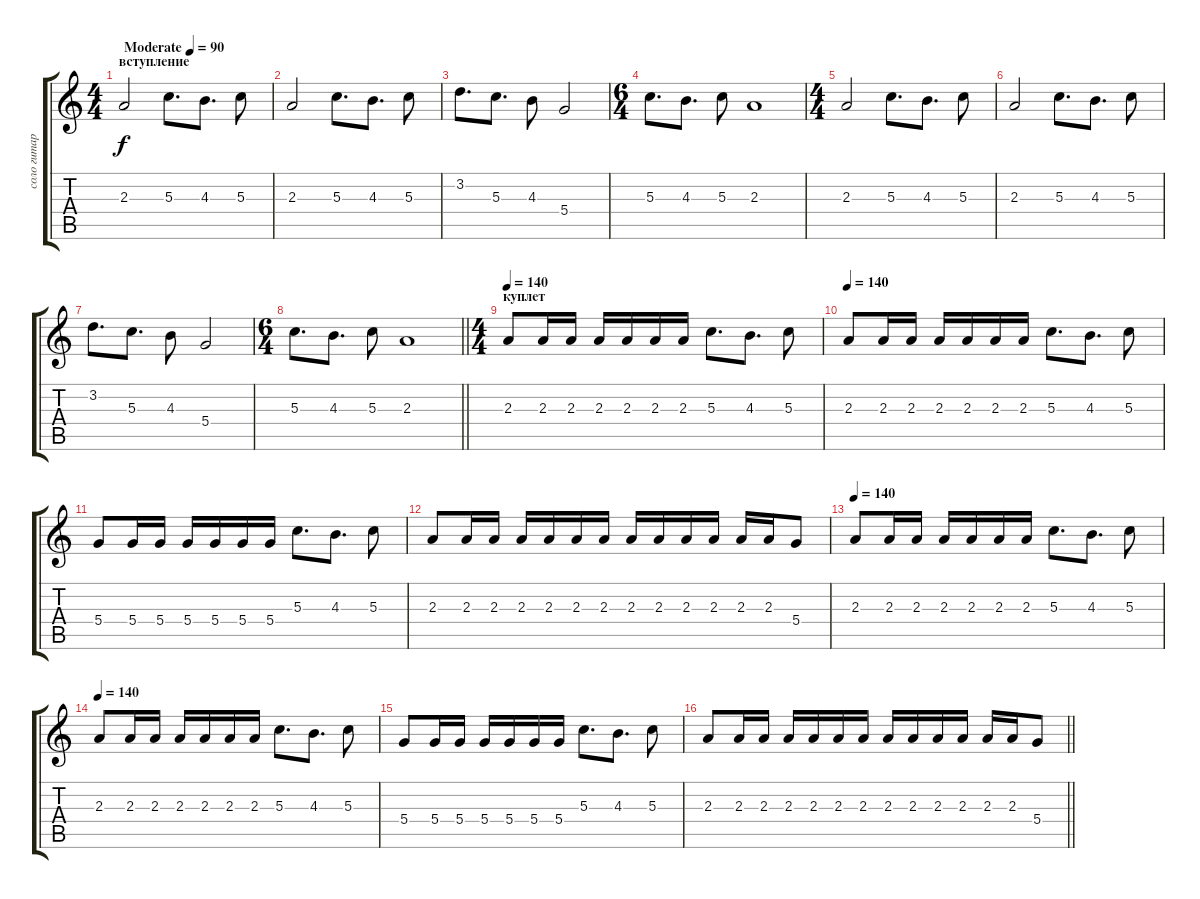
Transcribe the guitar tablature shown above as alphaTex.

\track ("соло гитара" "соло гитар") {instrument distortionguitar}
\staff {score tabs}
\tuning (E4 B3 G3 D3 A2 E2) {hide}
\ts (4 4)
\section ("" "вступление")
\tempo (90 "Moderate")
\clef g2
\ks c
2.3.2{dy f instrument distortionguitar} 5.3.8{d} 4.3.8{d} 5.3.8 |
2.3.2 5.3.8{d} 4.3.8{d} 5.3.8 |
3.2.8{d} 5.3.8{d} 4.3.8 5.4.2 |
\ts (6 4)
5.3.8{d} 4.3.8{d} 5.3.8 2.3.1 |
\ts (4 4)
2.3.2 5.3.8{d} 4.3.8{d} 5.3.8 |
2.3.2 5.3.8{d} 4.3.8{d} 5.3.8 |
3.2.8{d} 5.3.8{d} 4.3.8 5.4.2 |
\ts (6 4)
\barLineRight lightlight
5.3.8{d} 4.3.8{d} 5.3.8 2.3.1 |
\ts (4 4)
\section ("" "куплет")
\tempo 140
2.3.8 2.3.16 2.3.16 2.3.16 2.3.16 2.3.16 2.3.16 5.3.8{d} 4.3.8{d} 5.3.8 |
\tempo 140
2.3.8 2.3.16 2.3.16 2.3.16 2.3.16 2.3.16 2.3.16 5.3.8{d} 4.3.8{d} 5.3.8 |
5.4.8 5.4.16 5.4.16 5.4.16 5.4.16 5.4.16 5.4.16 5.3.8{d} 4.3.8{d} 5.3.8 |
2.3.8 2.3.16 2.3.16 2.3.16 2.3.16 2.3.16 2.3.16 2.3.16 2.3.16 2.3.16 2.3.16 2.3.16 2.3.16 5.4.8 |
\tempo 140
2.3.8 2.3.16 2.3.16 2.3.16 2.3.16 2.3.16 2.3.16 5.3.8{d} 4.3.8{d} 5.3.8 |
\tempo 140
2.3.8 2.3.16 2.3.16 2.3.16 2.3.16 2.3.16 2.3.16 5.3.8{d} 4.3.8{d} 5.3.8 |
5.4.8 5.4.16 5.4.16 5.4.16 5.4.16 5.4.16 5.4.16 5.3.8{d} 4.3.8{d} 5.3.8 |
\barLineRight lightlight
2.3.8 2.3.16 2.3.16 2.3.16 2.3.16 2.3.16 2.3.16 2.3.16 2.3.16 2.3.16 2.3.16 2.3.16 2.3.16 5.4.8
